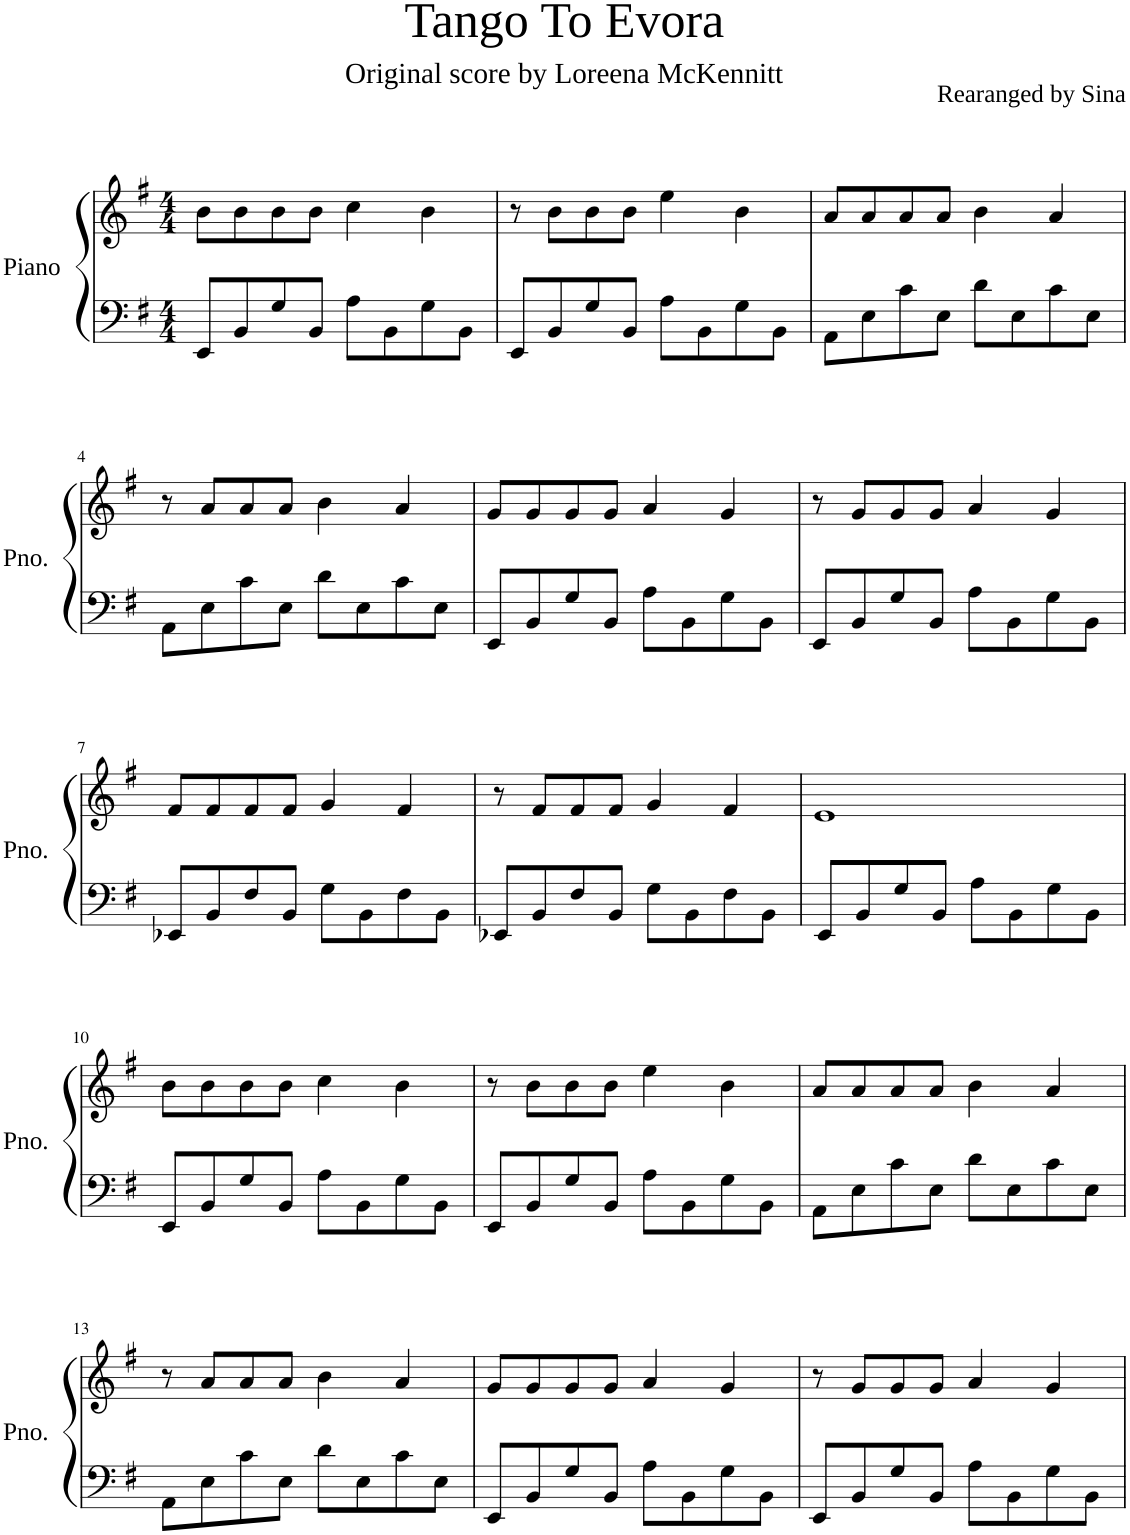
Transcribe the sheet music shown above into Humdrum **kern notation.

**kern	**kern
*part1	*part1
*staff2	*staff1
*I"Piano	*
*I'Pno.	*
*clefF4	*clefG2
*k[f#]	*k[f#]
*M4/4	*M4/4
=1	=1
8EE/L	8b\L
8BB/	8b\
8G/	8b\
8BB/J	8b\J
8A\L	4cc\
8BB\	.
8G\	4b\
8BB\J	.
=2	=2
8EE/L	8r
8BB/	8b\L
8G/	8b\
8BB/J	8b\J
8A\L	4ee\
8BB\	.
8G\	4b\
8BB\J	.
=3	=3
8AA\L	8a/L
8E\	8a/
8c\	8a/
8E\J	8a/J
8d\L	4b\
8E\	.
8c\	4a/
8E\J	.
!!LO:LB:g=z
=4	=4
8AA\L	8r
8E\	8a/L
8c\	8a/
8E\J	8a/J
8d\L	4b\
8E\	.
8c\	4a/
8E\J	.
=5	=5
8EE/L	8g/L
8BB/	8g/
8G/	8g/
8BB/J	8g/J
8A\L	4a/
8BB\	.
8G\	4g/
8BB\J	.
=6	=6
8EE/L	8r
8BB/	8g/L
8G/	8g/
8BB/J	8g/J
8A\L	4a/
8BB\	.
8G\	4g/
8BB\J	.
!!LO:LB:g=z
=7	=7
8EE-X/L	8f#/L
8BB/	8f#/
8F#/	8f#/
8BB/J	8f#/J
8G\L	4g/
8BB\	.
8F#\	4f#/
8BB\J	.
=8	=8
8EE-X/L	8r
8BB/	8f#/L
8F#/	8f#/
8BB/J	8f#/J
8G\L	4g/
8BB\	.
8F#\	4f#/
8BB\J	.
=9	=9
8EE/L	1e
8BB/	.
8G/	.
8BB/J	.
8A\L	.
8BB\	.
8G\	.
8BB\J	.
!!LO:LB:g=z
=10	=10
8EE/L	8b\L
8BB/	8b\
8G/	8b\
8BB/J	8b\J
8A\L	4cc\
8BB\	.
8G\	4b\
8BB\J	.
=11	=11
8EE/L	8r
8BB/	8b\L
8G/	8b\
8BB/J	8b\J
8A\L	4ee\
8BB\	.
8G\	4b\
8BB\J	.
=12	=12
8AA\L	8a/L
8E\	8a/
8c\	8a/
8E\J	8a/J
8d\L	4b\
8E\	.
8c\	4a/
8E\J	.
!!LO:LB:g=z
=13	=13
8AA\L	8r
8E\	8a/L
8c\	8a/
8E\J	8a/J
8d\L	4b\
8E\	.
8c\	4a/
8E\J	.
=14	=14
8EE/L	8g/L
8BB/	8g/
8G/	8g/
8BB/J	8g/J
8A\L	4a/
8BB\	.
8G\	4g/
8BB\J	.
=15	=15
8EE/L	8r
8BB/	8g/L
8G/	8g/
8BB/J	8g/J
8A\L	4a/
8BB\	.
8G\	4g/
8BB\J	.
=	=
*-	*-
